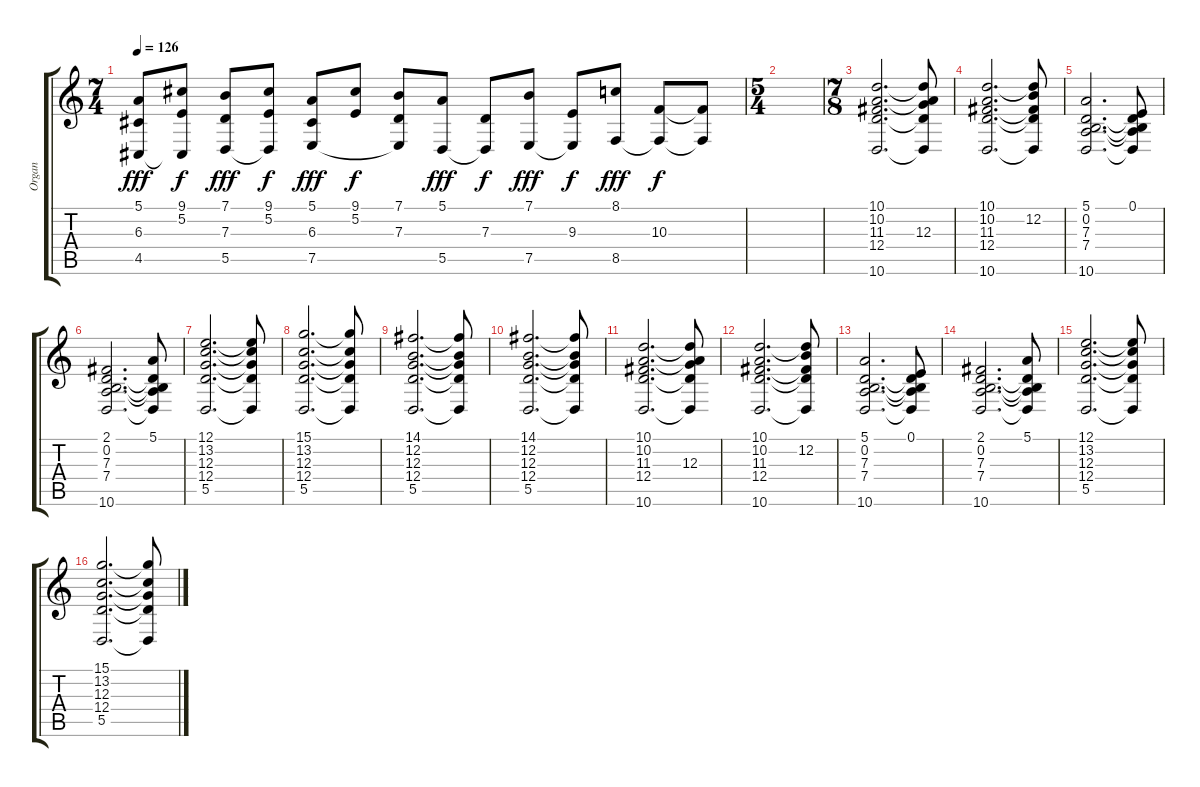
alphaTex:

\track ("Organ" "Organ") {instrument drawbarorgan}
\staff {score tabs}
\tuning (E4 B3 G3 D3 A2 E2) {hide}
\ts (7 4)
\tempo 126
\clef g2
\ks c
(5.1 6.3 4.5).8{dy fff} (9.1 5.2 4.5{t}).8{dy f} (7.1 7.3 5.5).8{dy fff} (9.1 5.2 5.5{t}).8{dy f} (5.1 6.3 7.5).8{dy fff} (9.1 5.2).8{dy f} (7.1 7.3 7.5{t}).8 (5.1 5.5).8{dy fff} (7.3 5.5{t}).8{dy f} (7.1 7.5).8{dy fff} (9.3 7.5{t}).8{dy f} (8.1 8.5).8{dy fff} (10.3 8.5{t}).8{dy f} (10.3{t} 8.5{t}).8 |
\ts (5 4)
|
\ts (7 8)
(10.1 10.2 11.3 12.4 10.6).2{d volume 11} (10.1{t} 10.2{t} 12.3 12.4{t} 10.6{t}).8 |
(10.1 10.2 11.3 12.4 10.6).2{d} (10.1{t} 12.2 11.3{t} 12.4{t} 10.6{t}).8 |
(5.1 0.2 7.3 7.4 10.6).2{d} (0.1 0.2{t} 7.3{t} 7.4{t} 10.6{t}).8 |
(2.1 0.2 7.3 7.4 10.6).2{d} (5.1 0.2{t} 7.3{t} 7.4{t} 10.6{t}).8 |
(12.1 13.2 12.3 12.4 5.5).2{d} (12.1{t} 13.2{t} 12.3{t} 12.4{t} 5.5{t}).8 |
(15.1 13.2 12.3 12.4 5.5).2{d} (15.1{t} 13.2{t} 12.3{t} 12.4{t} 5.5{t}).8 |
(14.1 12.2 12.3 12.4 5.5).2{d} (14.1{t} 12.2{t} 12.3{t} 12.4{t} 5.5{t}).8 |
(14.1 12.2 12.3 12.4 5.5).2{d} (14.1{t} 12.2{t} 12.3{t} 12.4{t} 5.5{t}).8 |
(10.1 10.2 11.3 12.4 10.6).2{d volume 11} (10.1{t} 10.2{t} 12.3 12.4{t} 10.6{t}).8 |
(10.1 10.2 11.3 12.4 10.6).2{d} (10.1{t} 12.2 11.3{t} 12.4{t} 10.6{t}).8 |
(5.1 0.2 7.3 7.4 10.6).2{d} (0.1 0.2{t} 7.3{t} 7.4{t} 10.6{t}).8 |
(2.1 0.2 7.3 7.4 10.6).2{d} (5.1 0.2{t} 7.3{t} 7.4{t} 10.6{t}).8 |
(12.1 13.2 12.3 12.4 5.5).2{d} (12.1{t} 13.2{t} 12.3{t} 12.4{t} 5.5{t}).8 |
(15.1 13.2 12.3 12.4 5.5).2{d} (15.1{t} 13.2{t} 12.3{t} 12.4{t} 5.5{t}).8
